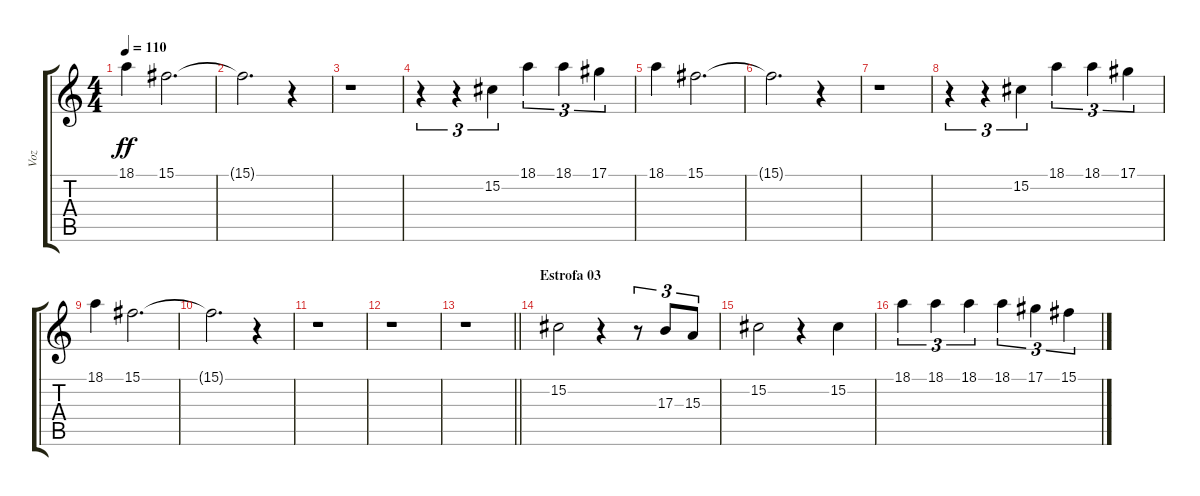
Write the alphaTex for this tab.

\track ("Voz" "Voz") {instrument altosax}
\staff {score tabs}
\tuning (Eb4 Bb3 Gb3 Db3 Ab2 Eb2) {hide}
\ts (4 4)
\tempo 110
\clef g2
\ks c
18.1.4{dy ff} 15.1.2{d} |
15.1{t}.2{d} r.4 |
r.1 |
r.4{tu (3 2)} r.4{tu (3 2)} 15.2.4{tu (3 2)} 18.1.4{tu (3 2)} 18.1.4{tu (3 2)} 17.1.4{tu (3 2)} |
18.1.4 15.1.2{d} |
15.1{t}.2{d} r.4 |
r.1 |
r.4{tu (3 2)} r.4{tu (3 2)} 15.2.4{tu (3 2)} 18.1.4{tu (3 2)} 18.1.4{tu (3 2)} 17.1.4{tu (3 2)} |
18.1.4 15.1.2{d} |
15.1{t}.2{d} r.4 |
r.1 |
r.1 |
\barLineRight lightlight
r.1 |
\section ("" "Estrofa 03")
15.2.2 r.4 r.8{tu (3 2)} 17.3.8{tu (3 2)} 15.3.8{tu (3 2)} |
15.2.2 r.4 15.2.4 |
18.1.4{tu (3 2)} 18.1.4{tu (3 2)} 18.1.4{tu (3 2)} 18.1.4{tu (3 2)} 17.1.4{tu (3 2)} 15.1.4{tu (3 2)}
